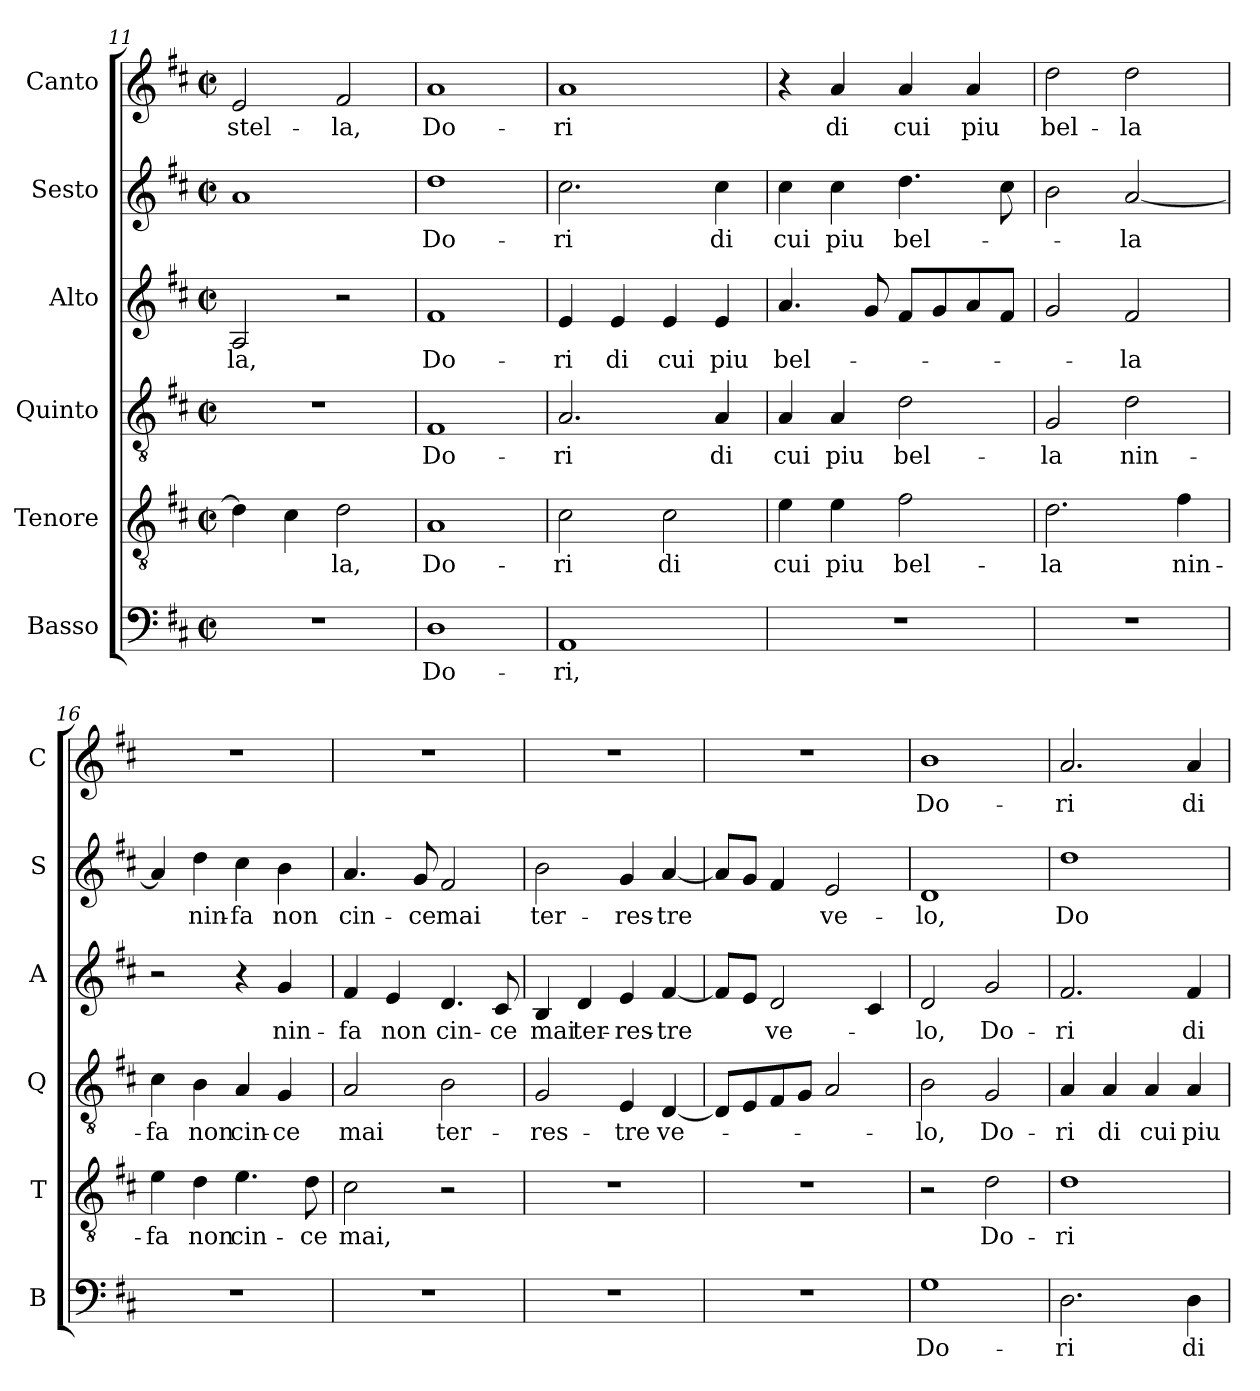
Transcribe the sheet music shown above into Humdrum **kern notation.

**kern	**text	**kern	**text	**kern	**text	**kern	**text	**kern	**text	**kern	**text
*part6	*part6	*part5	*part5	*part4	*part4	*part3	*part3	*part2	*part2	*part1	*part1
*staff6	*staff6	*staff5	*staff5	*staff4	*staff4	*staff3	*staff3	*staff2	*staff2	*staff1	*staff1
*I"Basso	*	*I"Tenore	*	*I"Quinto	*	*I"Alto	*	*I"Sesto	*	*I"Canto	*
*I'B	*	*I'T	*	*I'Q	*	*I'A	*	*I'S	*	*I'C	*
*clefF4	*	*clefGv2	*	*clefGv2	*	*clefG2	*	*clefG2	*	*clefG2	*
*k[f#c#]	*	*k[f#c#]	*	*k[f#c#]	*	*k[f#c#]	*	*k[f#c#]	*	*k[f#c#]	*
*D:	*	*D:	*	*D:	*	*D:	*	*D:	*	*D:	*
*M2/2	*	*M2/2	*	*M2/2	*	*M2/2	*	*M2/2	*	*M2/2	*
*met(c|)	*	*met(c|)	*	*met(c|)	*	*met(c|)	*	*met(c|)	*	*met(c|)	*
=11	=11	=11	=11	=11	=11	=11	=11	=11	=11	=11	=11
!	!	!	!	!	!	!	!LO:LY:b	!	!	!	!LO:LY:b
1r	.	4d\]	.	1r	.	2A/	-la,	1a	.	2e/	stel-
.	.	4c#\	.	.	.	.	.	.	.	.	.
!	!	!	!LO:LY:b	!	!	!	!	!	!	!	!LO:LY:b
.	.	2d\	-la,	.	.	2r	.	.	.	2f#/	-la,
=12	=12	=12	=12	=12	=12	=12	=12	=12	=12	=12	=12
!	!LO:LY:b	!	!LO:LY:b	!	!LO:LY:b	!	!LO:LY:b	!	!LO:LY:b	!	!LO:LY:b
1D	Do-	1A	Do-	1F#	Do-	1f#	Do-	1dd	Do-	1a	Do-
!!LO:LB:g=z
=13	=13	=13	=13	=13	=13	=13	=13	=13	=13	=13	=13
!	!LO:LY:b	!	!LO:LY:b	!	!LO:LY:b	!	!LO:LY:b	!	!LO:LY:b	!	!LO:LY:b
1AA	-ri,	2c#\	-ri	2.A/	-ri	4e/	-ri	2.cc#\	-ri	1a	-ri
!	!	!	!	!	!	!	!LO:LY:b	!	!	!	!
.	.	.	.	.	.	4e/	di	.	.	.	.
!	!	!	!LO:LY:b	!	!	!	!LO:LY:b	!	!	!	!
.	.	2c#\	di	.	.	4e/	cui	.	.	.	.
!	!	!	!	!	!LO:LY:b	!	!LO:LY:b	!	!LO:LY:b	!	!
.	.	.	.	4A/	di	4e/	piu	4cc#\	di	.	.
=14	=14	=14	=14	=14	=14	=14	=14	=14	=14	=14	=14
!	!	!	!LO:LY:b	!	!LO:LY:b	!	!LO:LY:b	!	!LO:LY:b	!	!
1r	.	4e\	cui	4A/	cui	4.a/	bel-	4cc#\	cui	4r	.
!	!	!	!LO:LY:b	!	!LO:LY:b	!	!	!	!LO:LY:b	!	!LO:LY:b
.	.	4e\	piu	4A/	piu	.	.	4cc#\	piu	4a/	di
.	.	.	.	.	.	8g/	.	.	.	.	.
!	!	!	!LO:LY:b	!	!LO:LY:b	!	!	!	!LO:LY:b	!	!LO:LY:b
.	.	2f#\	bel-	2d\	bel-	8f#/L	.	4.dd\	bel-	4a/	cui
.	.	.	.	.	.	8g/	.	.	.	.	.
!	!	!	!	!	!	!	!	!	!	!	!LO:LY:b
.	.	.	.	.	.	8a/	.	.	.	4a/	piu
.	.	.	.	.	.	8f#/J	.	8cc#\	.	.	.
=15	=15	=15	=15	=15	=15	=15	=15	=15	=15	=15	=15
!	!	!	!LO:LY:b	!	!LO:LY:b	!	!	!	!	!	!LO:LY:b
1r	.	2.d\	-la	2G/	-la	2g/	.	2b\	.	2dd\	bel-
!	!	!	!	!	!LO:LY:b	!	!LO:LY:b	!	!LO:LY:b	!	!LO:LY:b
.	.	.	.	2d\	nin-	2f#/	-la	[2a/	-la	2dd\	-la
!	!	!	!LO:LY:b	!	!	!	!	!	!	!	!
.	.	4f#\	nin-	.	.	.	.	.	.	.	.
=16	=16	=16	=16	=16	=16	=16	=16	=16	=16	=16	=16
!	!	!	!LO:LY:b	!	!LO:LY:b	!	!	!	!	!	!
1r	.	4e\	-fa	4c#\	-fa	2r	.	4a/]	.	1r	.
!	!	!	!LO:LY:b	!	!LO:LY:b	!	!	!	!LO:LY:b	!	!
.	.	4d\	non	4B\	non	.	.	4dd\	nin-	.	.
!	!	!	!LO:LY:b	!	!LO:LY:b	!	!	!	!LO:LY:b	!	!
.	.	4.e\	cin-	4A/	cin-	4r	.	4cc#\	-fa	.	.
!	!	!	!	!	!LO:LY:b	!	!LO:LY:b	!	!LO:LY:b	!	!
.	.	.	.	4G/	-ce	4g/	nin-	4b\	non	.	.
!	!	!	!LO:LY:b	!	!	!	!	!	!	!	!
.	.	8d\	-ce	.	.	.	.	.	.	.	.
=17	=17	=17	=17	=17	=17	=17	=17	=17	=17	=17	=17
!	!	!	!LO:LY:b	!	!LO:LY:b	!	!LO:LY:b	!	!LO:LY:b	!	!
1r	.	2c#\	mai,	2A/	mai	4f#/	-fa	4.a/	cin-	1r	.
!	!	!	!	!	!	!	!LO:LY:b	!	!	!	!
.	.	.	.	.	.	4e/	non	.	.	.	.
!	!	!	!	!	!	!	!	!	!LO:LY:b	!	!
.	.	.	.	.	.	.	.	8g/	-ce	.	.
!	!	!	!	!	!LO:LY:b	!	!LO:LY:b	!	!LO:LY:b	!	!
.	.	2r	.	2B\	ter-	4.d/	cin-	2f#/	mai	.	.
!	!	!	!	!	!	!	!LO:LY:b	!	!	!	!
.	.	.	.	.	.	8c#/	-ce	.	.	.	.
=18	=18	=18	=18	=18	=18	=18	=18	=18	=18	=18	=18
!	!	!	!	!	!LO:LY:b	!	!LO:LY:b	!	!LO:LY:b	!	!
1r	.	1r	.	2G/	-res-	4B/	mai	2b\	ter-	1r	.
!	!	!	!	!	!	!	!LO:LY:b	!	!	!	!
.	.	.	.	.	.	4d/	ter-	.	.	.	.
!	!	!	!	!	!LO:LY:b	!	!LO:LY:b	!	!LO:LY:b	!	!
.	.	.	.	4E/	-tre	4e/	-res-	4g/	-res-	.	.
!	!	!	!	!	!LO:LY:b	!	!LO:LY:b	!	!LO:LY:b	!	!
.	.	.	.	[4D/	ve-	[4f#/	-tre	[4a/	-tre	.	.
!!LO:PB:g=z
=19	=19	=19	=19	=19	=19	=19	=19	=19	=19	=19	=19
1r	.	1r	.	8D/L]	.	8f#/L]	.	8a/L]	.	1r	.
.	.	.	.	8E/	.	8e/J	.	8g/J	.	.	.
!	!	!	!	!	!	!	!LO:LY:b	!	!	!	!
.	.	.	.	8F#/	.	2d/	ve-	4f#/	.	.	.
.	.	.	.	8G/J	.	.	.	.	.	.	.
!	!	!	!	!	!	!	!	!	!LO:LY:b	!	!
.	.	.	.	2A/	.	.	.	2e/	ve-	.	.
.	.	.	.	.	.	4c#/	.	.	.	.	.
=20	=20	=20	=20	=20	=20	=20	=20	=20	=20	=20	=20
!	!LO:LY:b	!	!	!	!LO:LY:b	!	!LO:LY:b	!	!LO:LY:b	!	!LO:LY:b
1G	Do-	2r	.	2B\	-lo,	2d/	-lo,	1d	-lo,	1b	Do-
!	!	!	!LO:LY:b	!	!LO:LY:b	!	!LO:LY:b	!	!	!	!
.	.	2d\	Do-	2G/	Do-	2g/	Do-	.	.	.	.
=21	=21	=21	=21	=21	=21	=21	=21	=21	=21	=21	=21
!	!LO:LY:b	!	!LO:LY:b	!	!LO:LY:b	!	!LO:LY:b	!	!LO:LY:b	!	!LO:LY:b
2.D\	-ri	1d	-ri	4A/	-ri	2.f#/	-ri	1dd	Do-	2.a/	-ri
!	!	!	!	!	!LO:LY:b	!	!	!	!	!	!
.	.	.	.	4A/	di	.	.	.	.	.	.
!	!	!	!	!	!LO:LY:b	!	!	!	!	!	!
.	.	.	.	4A/	cui	.	.	.	.	.	.
!	!LO:LY:b	!	!	!	!LO:LY:b	!	!LO:LY:b	!	!	!	!LO:LY:b
4D\	di	.	.	4A/	piu	4f#/	di	.	.	4a/	di
=	=	=	=	=	=	=	=	=	=	=	=
*-	*-	*-	*-	*-	*-	*-	*-	*-	*-	*-	*-
